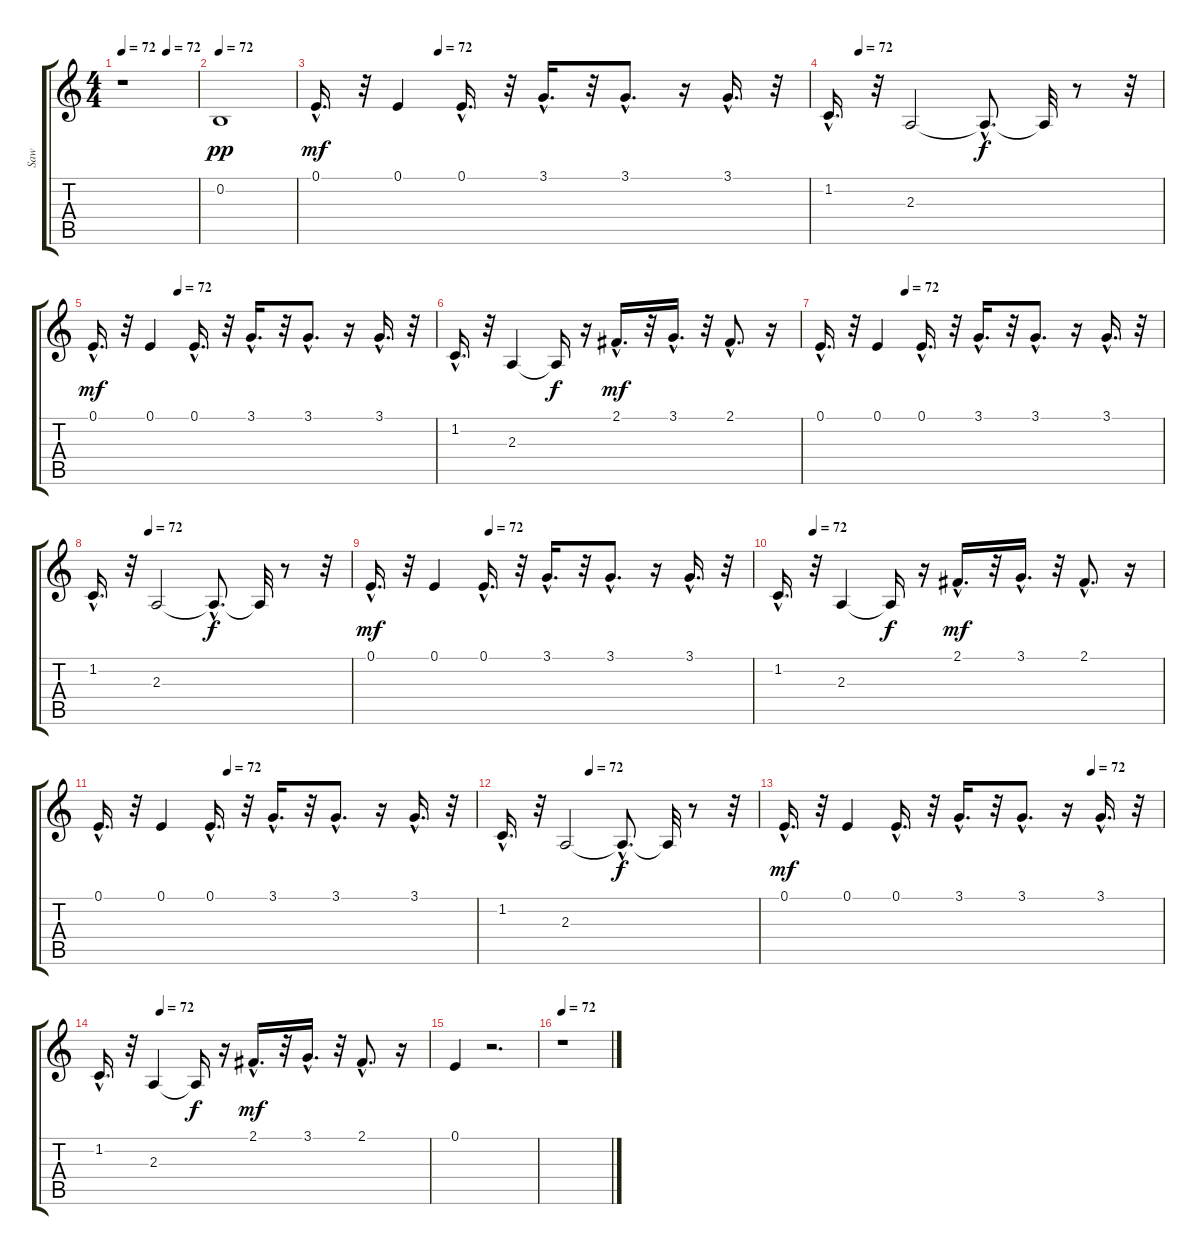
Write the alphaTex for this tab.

\track ("Saw" "Saw") {instrument lead2sawtooth}
\staff {score tabs}
\tuning (E4 B3 G3 D3 A2 E2) {hide}
\ts (4 4)
\tempo 72
\tempo (72 0.59375)
\clef g2
\ks c
r.1{dy pp} |
\tempo 72
0.2.1 |
\tempo (72 0.25)
0.1{hac}.16{d dy mf} r.32 0.1.4 0.1{hac}.16{d} r.32 3.1{hac}.16{d} r.32 3.1{hac}.8{d} r.16 3.1{hac}.16{d} r.32 |
\tempo (72 0.09375)
1.2{hac}.16{d} r.32 2.3.2 2.3{hac t}.8{d dy f} 2.3{t}.32 r.8 r.32 |
\tempo (72 0.25)
0.1{hac}.16{d dy mf} r.32 0.1.4 0.1{hac}.16{d} r.32 3.1{hac}.16{d} r.32 3.1{hac}.8{d} r.16 3.1{hac}.16{d} r.32 |
1.2{hac}.16{d} r.32 2.3.4 2.3{t}.16{dy f} r.16 2.1{hac}.16{d dy mf} r.32 3.1{hac}.16{d} r.32 2.1{hac}.8{d} r.16 |
\tempo (72 0.25)
0.1{hac}.16{d} r.32 0.1.4 0.1{hac}.16{d} r.32 3.1{hac}.16{d} r.32 3.1{hac}.8{d} r.16 3.1{hac}.16{d} r.32 |
\tempo (72 0.21875)
1.2{hac}.16{d} r.32 2.3.2 2.3{hac t}.8{d dy f} 2.3{t}.32 r.8 r.32 |
\tempo (72 0.3125)
0.1{hac}.16{d dy mf} r.32 0.1.4 0.1{hac}.16{d} r.32 3.1{hac}.16{d} r.32 3.1{hac}.8{d} r.16 3.1{hac}.16{d} r.32 |
\tempo (72 0.09375)
1.2{hac}.16{d} r.32 2.3.4 2.3{t}.16{dy f} r.16 2.1{hac}.16{d dy mf} r.32 3.1{hac}.16{d} r.32 2.1{hac}.8{d} r.16 |
\tempo (72 0.34375)
0.1{hac}.16{d} r.32 0.1.4 0.1{hac}.16{d} r.32 3.1{hac}.16{d} r.32 3.1{hac}.8{d} r.16 3.1{hac}.16{d} r.32 |
\tempo (72 0.34375)
1.2{hac}.16{d} r.32 2.3.2 2.3{hac t}.8{d dy f} 2.3{t}.32 r.8 r.32 |
\tempo (72 0.8125)
0.1{hac}.16{d dy mf} r.32 0.1.4 0.1{hac}.16{d} r.32 3.1{hac}.16{d} r.32 3.1{hac}.8{d} r.16 3.1{hac}.16{d} r.32 |
\tempo (72 0.1875)
1.2{hac}.16{d} r.32 2.3.4 2.3{t}.16{dy f} r.16 2.1{hac}.16{d dy mf} r.32 3.1{hac}.16{d} r.32 2.1{hac}.8{d} r.16 |
0.1.4 r.2{d} |
\tempo 72
r.1
